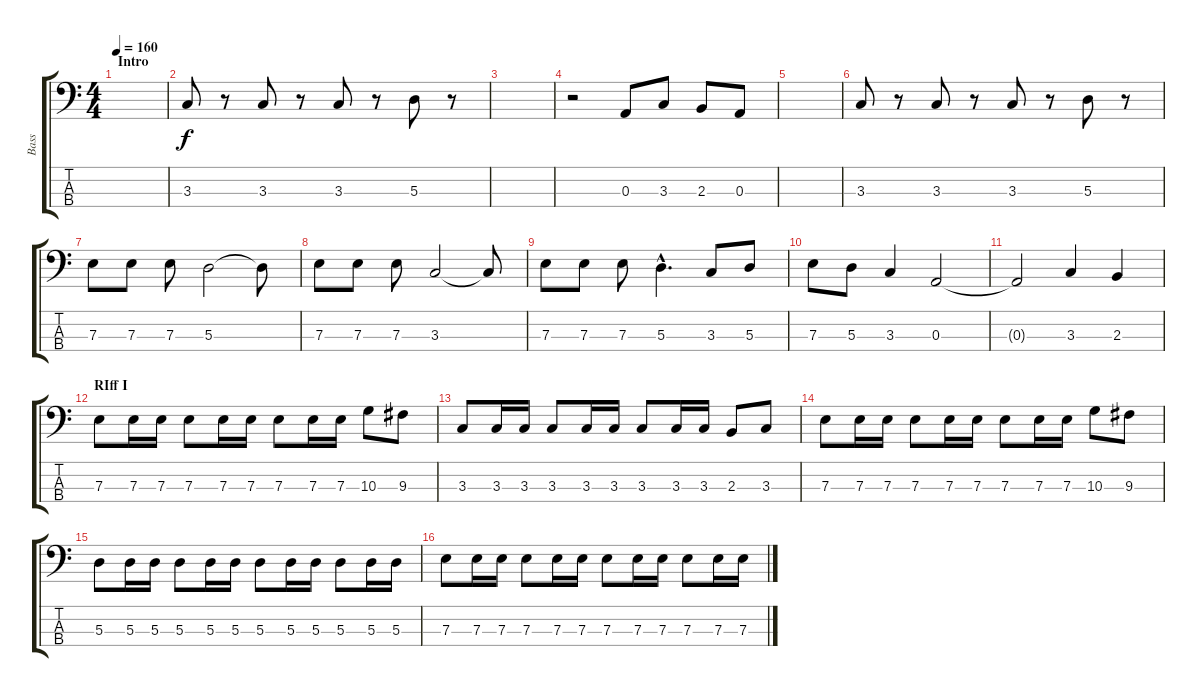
\track ("Bass" "Bass") {instrument electricbasspick}
\staff {score tabs}
\tuning (G2 D2 A1 E1) {hide}
\ts (4 4)
\section ("" "Intro")
\tempo 160
\clef f4
\ks c
|
3.3.8 r.8 3.3.8 r.8 3.3.8 r.8 5.3.8 r.8 |
|
r.2 0.3.8 3.3.8 2.3.8 0.3.8 |
|
3.3.8 r.8 3.3.8 r.8 3.3.8 r.8 5.3.8 r.8 |
7.3.8 7.3.8 7.3.8 5.3.2 5.3{t}.8 |
7.3.8 7.3.8 7.3.8 3.3.2 3.3{t}.8 |
7.3.8 7.3.8 7.3.8 5.3{hac}.4{d} 3.3.8 5.3.8 |
7.3.8 5.3.8 3.3.4 0.3.2 |
0.3{t}.2 3.3.4 2.3.4 |
\section ("" "RIff I")
7.3.8 7.3.16 7.3.16 7.3.8 7.3.16 7.3.16 7.3.8 7.3.16 7.3.16 10.3.8 9.3.8 |
3.3.8 3.3.16 3.3.16 3.3.8 3.3.16 3.3.16 3.3.8 3.3.16 3.3.16 2.3.8 3.3.8 |
7.3.8 7.3.16 7.3.16 7.3.8 7.3.16 7.3.16 7.3.8 7.3.16 7.3.16 10.3.8 9.3.8 |
5.3.8 5.3.16 5.3.16 5.3.8 5.3.16 5.3.16 5.3.8 5.3.16 5.3.16 5.3.8 5.3.16 5.3.16 |
7.3.8 7.3.16 7.3.16 7.3.8 7.3.16 7.3.16 7.3.8 7.3.16 7.3.16 7.3.8 7.3.16 7.3.16
